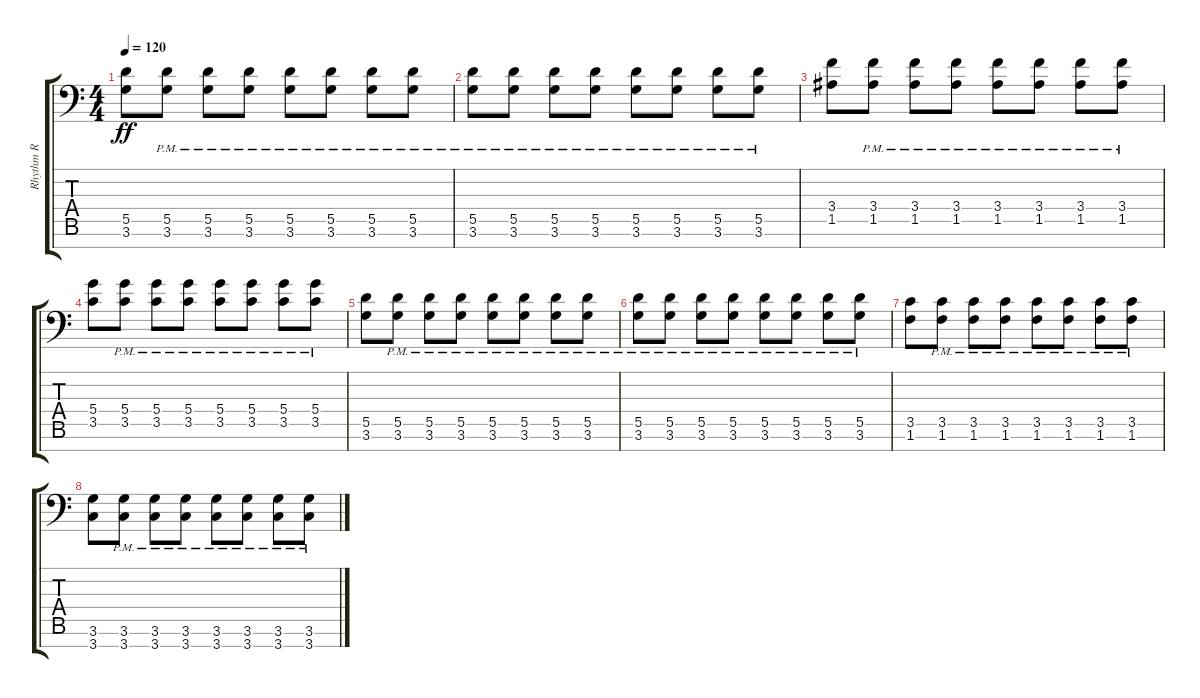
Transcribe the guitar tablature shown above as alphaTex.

\track ("Rhythm R" "Rhythm R") {instrument overdrivenguitar}
\staff {score tabs}
\tuning (E4 B3 G3 D3 A2 E2 A1) {hide}
\ts (4 4)
\tempo 120
\clef f4
\ks c
(5.5 3.6).8{dy ff} (5.5{pm} 3.6{pm}).8 (5.5{pm} 3.6{pm}).8 (5.5{pm} 3.6{pm}).8 (5.5{pm} 3.6{pm}).8 (5.5{pm} 3.6{pm}).8 (5.5{pm} 3.6{pm}).8 (5.5{pm} 3.6{pm}).8 |
(5.5{pm} 3.6{pm}).8 (5.5{pm} 3.6{pm}).8 (5.5{pm} 3.6{pm}).8 (5.5{pm} 3.6{pm}).8 (5.5{pm} 3.6{pm}).8 (5.5{pm} 3.6{pm}).8 (5.5{pm} 3.6{pm}).8 (5.5{pm} 3.6{pm}).8 |
(3.4 1.5).8 (3.4{pm} 1.5{pm}).8 (3.4{pm} 1.5{pm}).8 (3.4{pm} 1.5{pm}).8 (3.4{pm} 1.5{pm}).8 (3.4{pm} 1.5{pm}).8 (3.4{pm} 1.5{pm}).8 (3.4{pm} 1.5{pm}).8 |
(5.4 3.5).8 (5.4{pm} 3.5{pm}).8 (5.4{pm} 3.5{pm}).8 (5.4{pm} 3.5{pm}).8 (5.4{pm} 3.5{pm}).8 (5.4{pm} 3.5{pm}).8 (5.4{pm} 3.5{pm}).8 (5.4{pm} 3.5{pm}).8 |
(5.5 3.6).8 (5.5{pm} 3.6{pm}).8 (5.5{pm} 3.6{pm}).8 (5.5{pm} 3.6{pm}).8 (5.5{pm} 3.6{pm}).8 (5.5{pm} 3.6{pm}).8 (5.5{pm} 3.6{pm}).8 (5.5{pm} 3.6{pm}).8 |
(5.5{pm} 3.6{pm}).8 (5.5{pm} 3.6{pm}).8 (5.5{pm} 3.6{pm}).8 (5.5{pm} 3.6{pm}).8 (5.5{pm} 3.6{pm}).8 (5.5{pm} 3.6{pm}).8 (5.5{pm} 3.6{pm}).8 (5.5{pm} 3.6{pm}).8 |
(3.5 1.6).8 (3.5{pm} 1.6{pm}).8 (3.5{pm} 1.6{pm}).8 (3.5{pm} 1.6{pm}).8 (3.5{pm} 1.6{pm}).8 (3.5{pm} 1.6{pm}).8 (3.5{pm} 1.6{pm}).8 (3.5 1.6{pm}).8 |
(3.6 3.7).8 (3.6{pm} 3.7{pm}).8 (3.6{pm} 3.7{pm}).8 (3.6{pm} 3.7{pm}).8 (3.6{pm} 3.7{pm}).8 (3.6{pm} 3.7{pm}).8 (3.6{pm} 3.7{pm}).8 (3.6{pm} 3.7{pm}).8
